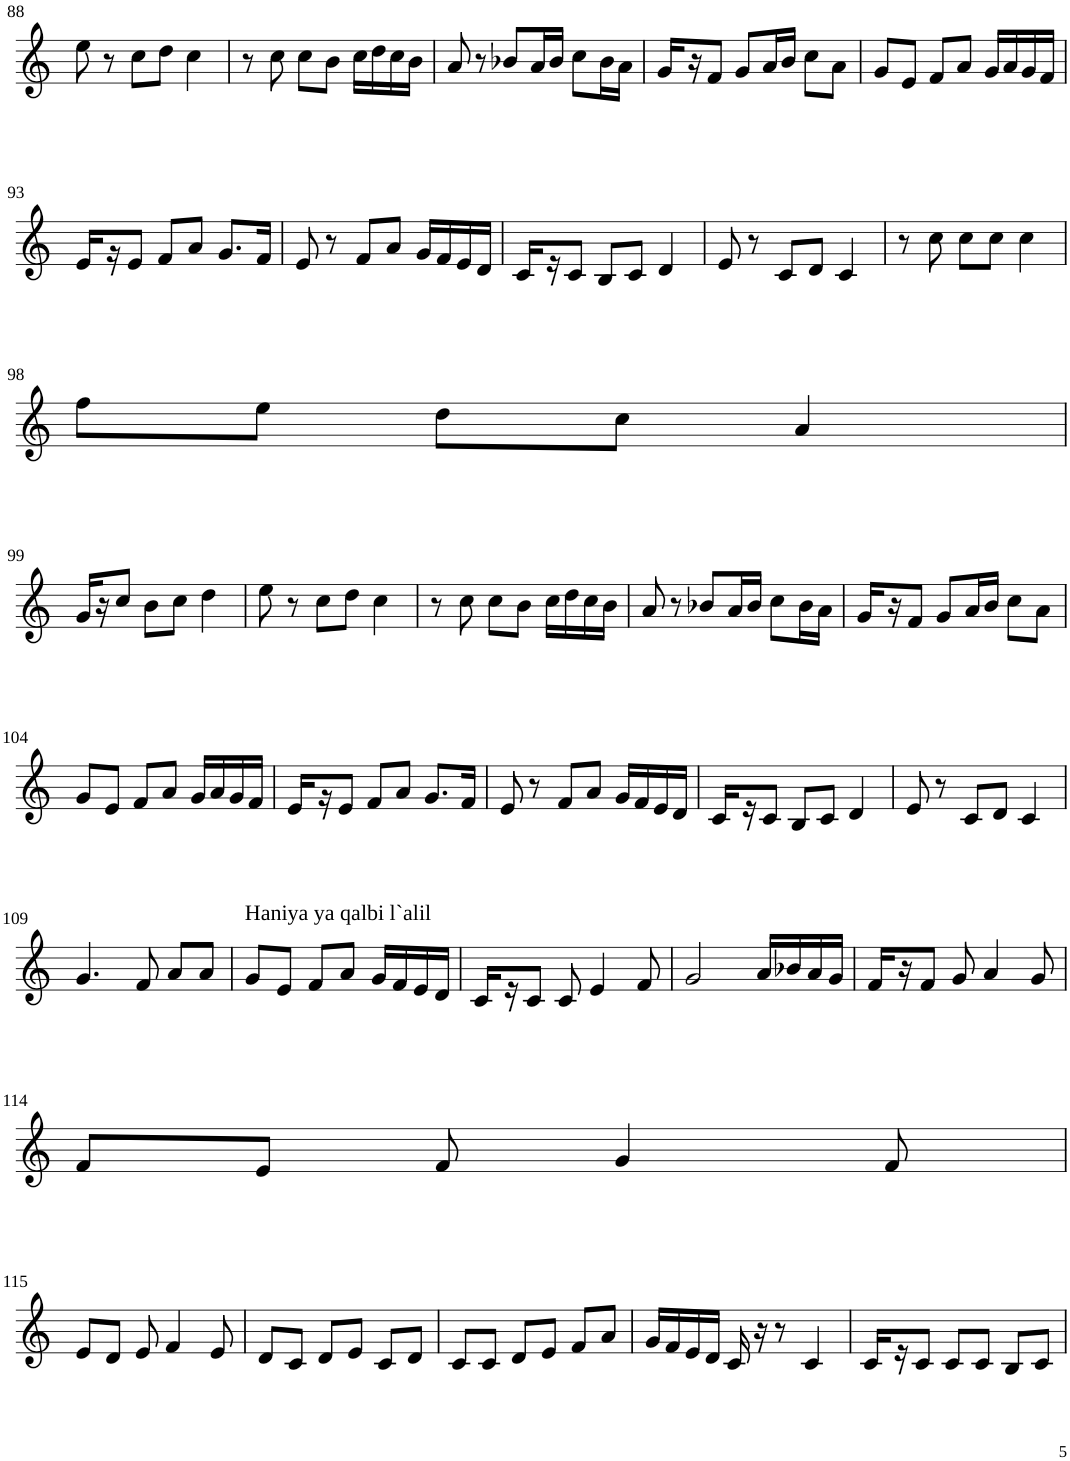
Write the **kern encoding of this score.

**kern
*part1
*staff1
*I"Violin
!!LO:PB:g=z
*clefG2
*k[]
*M3/4
=88
8ee\
8r
8cc\L
8dd\J
4cc\
=89
8r
8cc\
8cc\L
8b\J
16cc\LL
16dd\
16cc\
16b\JJ
=90
8a/
8r
8b-X/L
16a/L
16b-/JJ
8cc\L
16b-\L
16a\JJ
=91
16g/LL
16r
8f/J
8g/L
16a/L
16b/JJ
8cc\L
8a\J
=92
8g/L
8e/J
8f/L
8a/J
16g/LL
16a/
16g/
16f/JJ
!!LO:LB:g=z
=93
16e/LL
16r
8e/J
8f/L
8a/J
8.g/L
16f/Jk
=94
8e/
8r
8f/L
8a/J
16g/LL
16f/
16e/
16d/JJ
=95
16c/LL
16r
8c/J
8B/L
8c/J
4d/
=96
8e/
8r
8c/L
8d/J
4c/
=97
8r
8cc\
8cc\L
8cc\J
4cc\
!!LO:LB:g=z
=98
8ff\L
8ee\J
8dd\L
8cc\J
4a/
!!LO:LB:g=z
=99
16g/LL
16r
8cc/J
8b\L
8cc\J
4dd\
=100
8ee\
8r
8cc\L
8dd\J
4cc\
=101
8r
8cc\
8cc\L
8b\J
16cc\LL
16dd\
16cc\
16b\JJ
=102
8a/
8r
8b-X/L
16a/L
16b-/JJ
8cc\L
16b-\L
16a\JJ
=103
16g/LL
16r
8f/J
8g/L
16a/L
16b/JJ
8cc\L
8a\J
!!LO:LB:g=z
=104
8g/L
8e/J
8f/L
8a/J
16g/LL
16a/
16g/
16f/JJ
=105
16e/LL
16r
8e/J
8f/L
8a/J
8.g/L
16f/Jk
=106
8e/
8r
8f/L
8a/J
16g/LL
16f/
16e/
16d/JJ
=107
16c/LL
16r
8c/J
8B/L
8c/J
4d/
=108
8e/
8r
8c/L
8d/J
4c/
!!LO:LB:g=z
=109
4.g/
8f/
8a/L
8a/J
=110
!LO:TX:a:t=Haniya ya qalbi l`alil
8g/L
8e/J
8f/L
8a/J
16g/LL
16f/
16e/
16d/JJ
=111
16c/LL
16r
8c/J
8c/
4e/
8f/
=112
2g/
16a/LL
16b-X/
16a/
16g/JJ
=113
16f/LL
16r
8f/J
8g/
4a/
8g/
!!LO:LB:g=z
=114
8f/L
8e/J
8f/
4g/
8f/
!!LO:LB:g=z
=115
8e/L
8d/J
8e/
4f/
8e/
=116
8d/L
8c/J
8d/L
8e/J
8c/L
8d/J
=117
8c/L
8c/J
8d/L
8e/J
8f/L
8a/J
=118
16g/LL
16f/
16e/
16d/JJ
16c/
16r
8r
4c/
=119
16c/LL
16r
8c/J
8c/L
8c/J
8B/L
8c/J
=
*-
